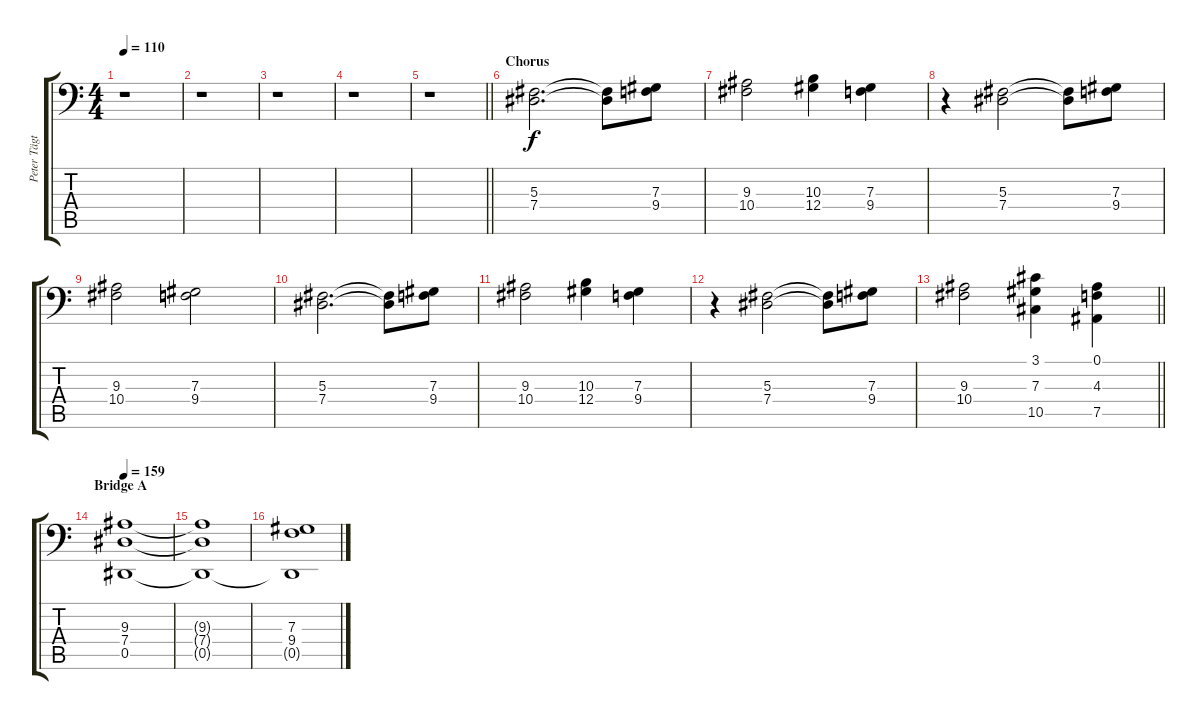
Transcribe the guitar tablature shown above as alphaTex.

\track ("Peter Tägtgren (Keyboard)" "Peter Tägt") {instrument choiraahs}
\staff {score tabs}
\tuning (Bb3 F3 Db3 Ab2 Eb2 Bb1) {hide}
\ts (4 4)
\tempo 110
\clef f4
\ks c
r.1{dy f} |
r.1 |
r.1 |
r.1 |
\barLineRight lightlight
r.1 |
\section ("" "Chorus")
(5.3 7.4).2{d} (5.3{t} 7.4{t}).8 (7.3 9.4).8 |
(9.3 10.4).2 (10.3 12.4).4 (7.3 9.4).4 |
r.4 (5.3 7.4).2 (5.3{t} 7.4{t}).8 (7.3 9.4).8 |
(9.3 10.4).2 (7.3 9.4).2 |
(5.3 7.4).2{d} (5.3{t} 7.4{t}).8 (7.3 9.4).8 |
(9.3 10.4).2 (10.3 12.4).4 (7.3 9.4).4 |
r.4 (5.3 7.4).2 (5.3{t} 7.4{t}).8 (7.3 9.4).8 |
\barLineRight lightlight
(9.3 10.4).2 (3.1 7.3 10.5).4 (0.1 4.3 7.5).4 |
\section ("" "Bridge A")
\tempo 159
(9.3 7.4 0.5).1 |
(9.3{t} 7.4{t} 0.5{t}).1 |
(7.3 9.4 0.5{t}).1
